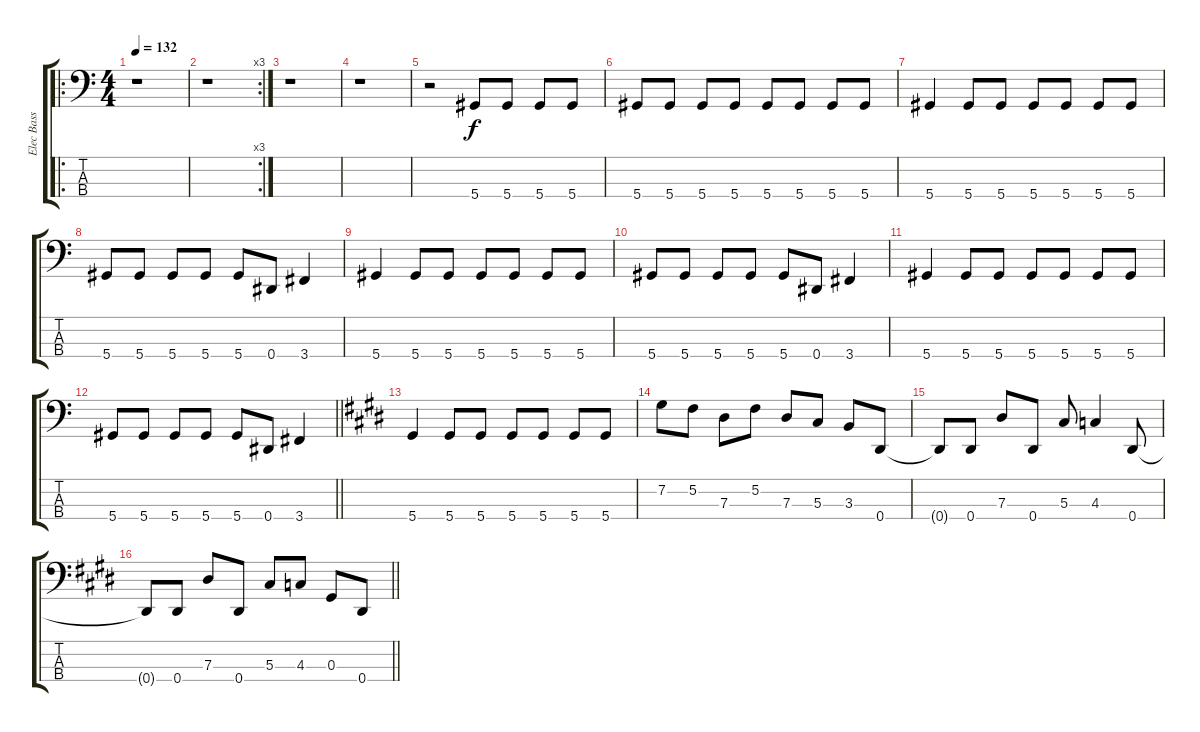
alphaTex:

\track ("Elec Bass (pick)" "Elec Bass ") {instrument electricbasspick}
\staff {score tabs}
\tuning (Gb2 Db2 Ab1 Eb1) {hide}
\ro
\ts (4 4)
\tempo 132
\clef f4
\ks c
r.1{dy f instrument electricbasspick} |
\rc 3
r.1 |
r.1 |
r.1 |
r.2 5.4.8 5.4.8 5.4.8 5.4.8 |
5.4.8 5.4.8 5.4.8 5.4.8 5.4.8 5.4.8 5.4.8 5.4.8 |
5.4.4 5.4.8 5.4.8 5.4.8 5.4.8 5.4.8 5.4.8 |
5.4.8 5.4.8 5.4.8 5.4.8 5.4.8 0.4.8 3.4.4 |
5.4.4 5.4.8 5.4.8 5.4.8 5.4.8 5.4.8 5.4.8 |
5.4.8 5.4.8 5.4.8 5.4.8 5.4.8 0.4.8 3.4.4 |
5.4.4 5.4.8 5.4.8 5.4.8 5.4.8 5.4.8 5.4.8 |
\barLineRight lightlight
5.4.8 5.4.8 5.4.8 5.4.8 5.4.8 0.4.8 3.4.4 |
\ks e
5.4.4 5.4.8 5.4.8 5.4.8 5.4.8 5.4.8 5.4.8 |
\ks c#minor
7.2.8 5.2.8 7.3.8 5.2.8 7.3.8 5.3.8 3.3.8 0.4.8 |
0.4{t}.8 0.4.8 7.3.8 0.4.8 5.3.8 4.3.4 0.4.8 |
\barLineRight lightlight
0.4{t}.8 0.4.8 7.3.8 0.4.8 5.3.8 4.3.8 0.3.8 0.4.8
